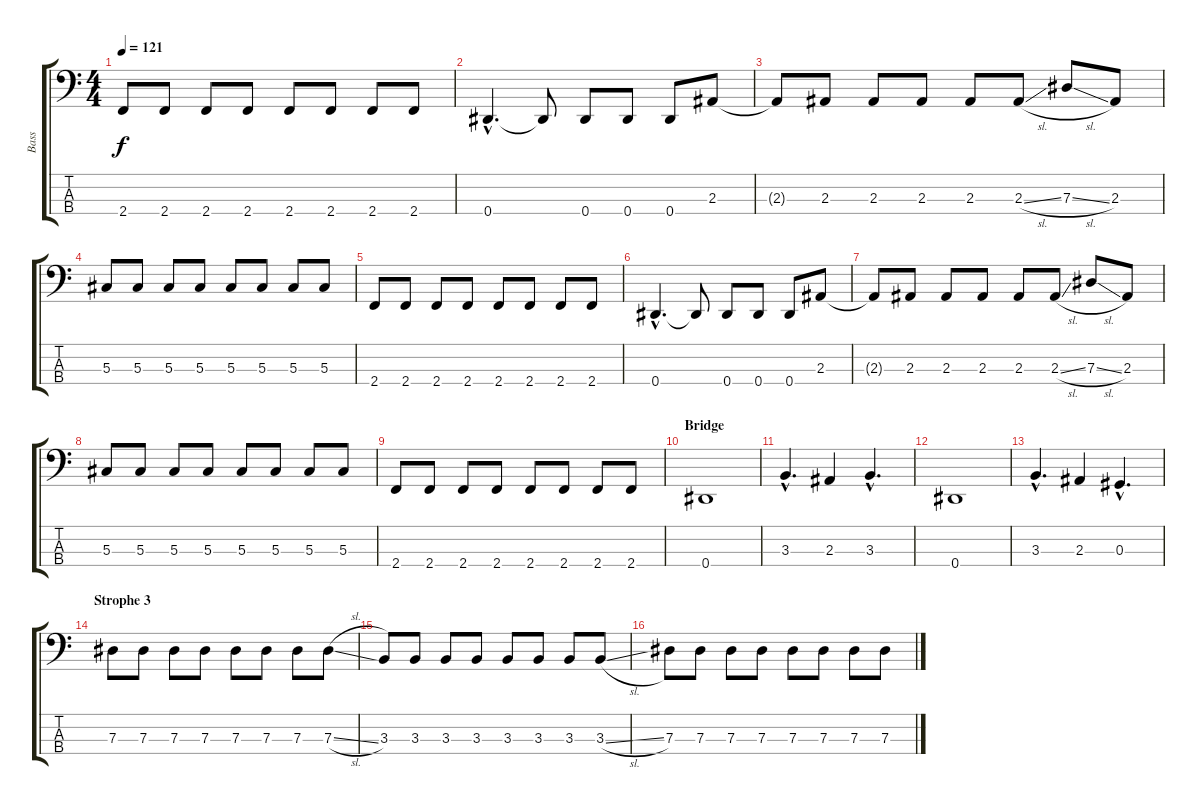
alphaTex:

\track ("Bass" "Bass") {instrument electricbassfinger}
\staff {score tabs}
\tuning (Gb2 Db2 Ab1 Eb1) {hide}
\ts (4 4)
\tempo 121
\clef f4
\ks c
2.4.8{dy f} 2.4.8 2.4.8 2.4.8 2.4.8 2.4.8 2.4.8 2.4.8 |
0.4{hac}.4{d} 0.4{t}.8 0.4.8 0.4.8 0.4.8 2.3.8 |
2.3{t}.8 2.3.8 2.3.8 2.3.8 2.3.8 2.3{sl}.8 7.3{sl}.8 2.3.8 |
5.3.8 5.3.8 5.3.8 5.3.8 5.3.8 5.3.8 5.3.8 5.3.8 |
2.4.8 2.4.8 2.4.8 2.4.8 2.4.8 2.4.8 2.4.8 2.4.8 |
0.4{hac}.4{d} 0.4{t}.8 0.4.8 0.4.8 0.4.8 2.3.8 |
2.3{t}.8 2.3.8 2.3.8 2.3.8 2.3.8 2.3{sl}.8 7.3{sl}.8 2.3.8 |
5.3.8 5.3.8 5.3.8 5.3.8 5.3.8 5.3.8 5.3.8 5.3.8 |
2.4.8 2.4.8 2.4.8 2.4.8 2.4.8 2.4.8 2.4.8 2.4.8 |
\section ("" "Bridge")
0.4.1 |
3.3{hac}.4{d} 2.3.4 3.3{hac}.4{d} |
0.4.1 |
3.3{hac}.4{d} 2.3.4 0.3{hac}.4{d} |
\section ("" "Strophe 3")
7.3.8 7.3.8 7.3.8 7.3.8 7.3.8 7.3.8 7.3.8 7.3{sl}.8 |
3.3.8 3.3.8 3.3.8 3.3.8 3.3.8 3.3.8 3.3.8 3.3{sl}.8 |
7.3.8 7.3.8 7.3.8 7.3.8 7.3.8 7.3.8 7.3.8 7.3{sl}.8
